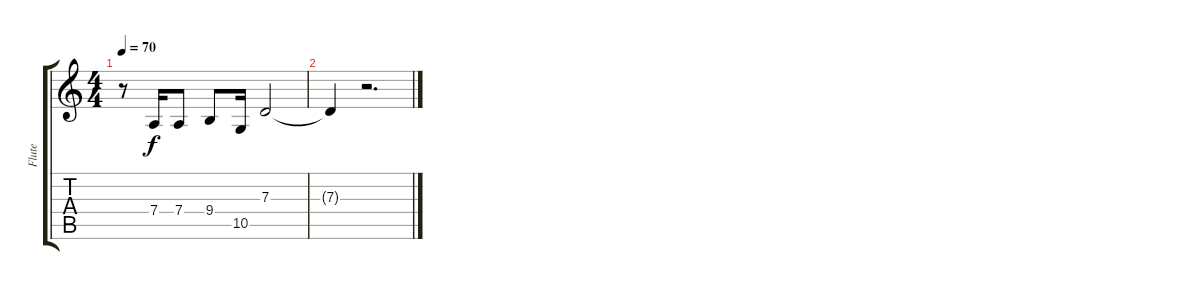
\track ("Flute" "Flute") {instrument flute}
\staff {score tabs}
\tuning (E4 B3 G3 D3 A2 E2) {hide}
\ts (4 4)
\tempo 70
\clef g2
\ks c
r.8{dy f} 7.4.16 7.4.8 9.4.8 10.5.16 7.3.2 |
7.3{t}.4 r.2{d}
